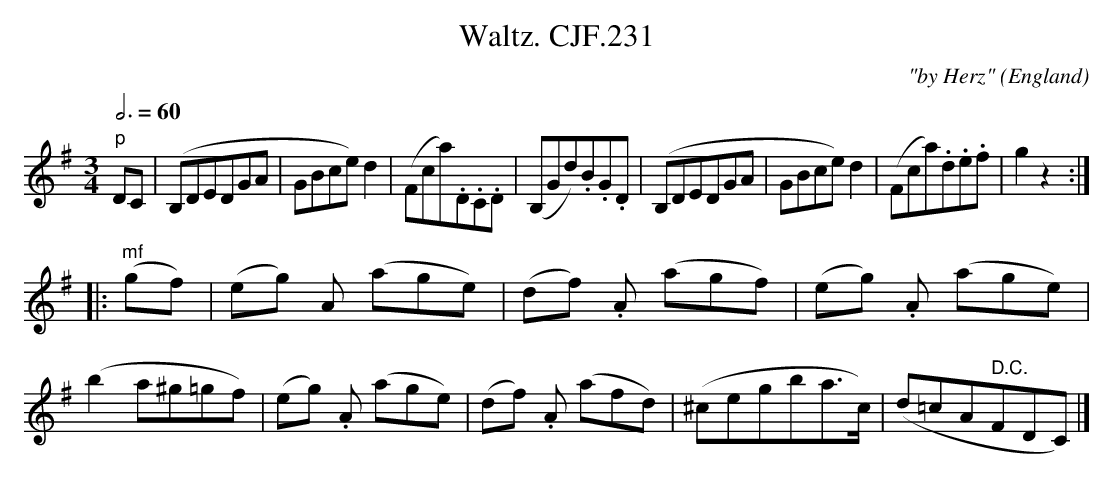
X:1
T:Waltz. CJF.231
C:"by Herz"
L:1/8
M:3/4
O:England
Q:3/4=60
K:G
"p"DC|(B,DEDGA|GBce)d2|(Fca).D.C.D|(B,Gd).B.G.D|\
(B,DEDGA|GBce)d2|(Fca).d.e.f|g2z2:|!
|:"mf"(gf)|(eg) A (age)|(df) .A (agf)|\
(eg) .A (age)|(b2a^g=gf)|\
(eg) .A (age)|(df) .A (afd)|\
(^cegba>c)|(d=cA" D.C."FDC)|]
